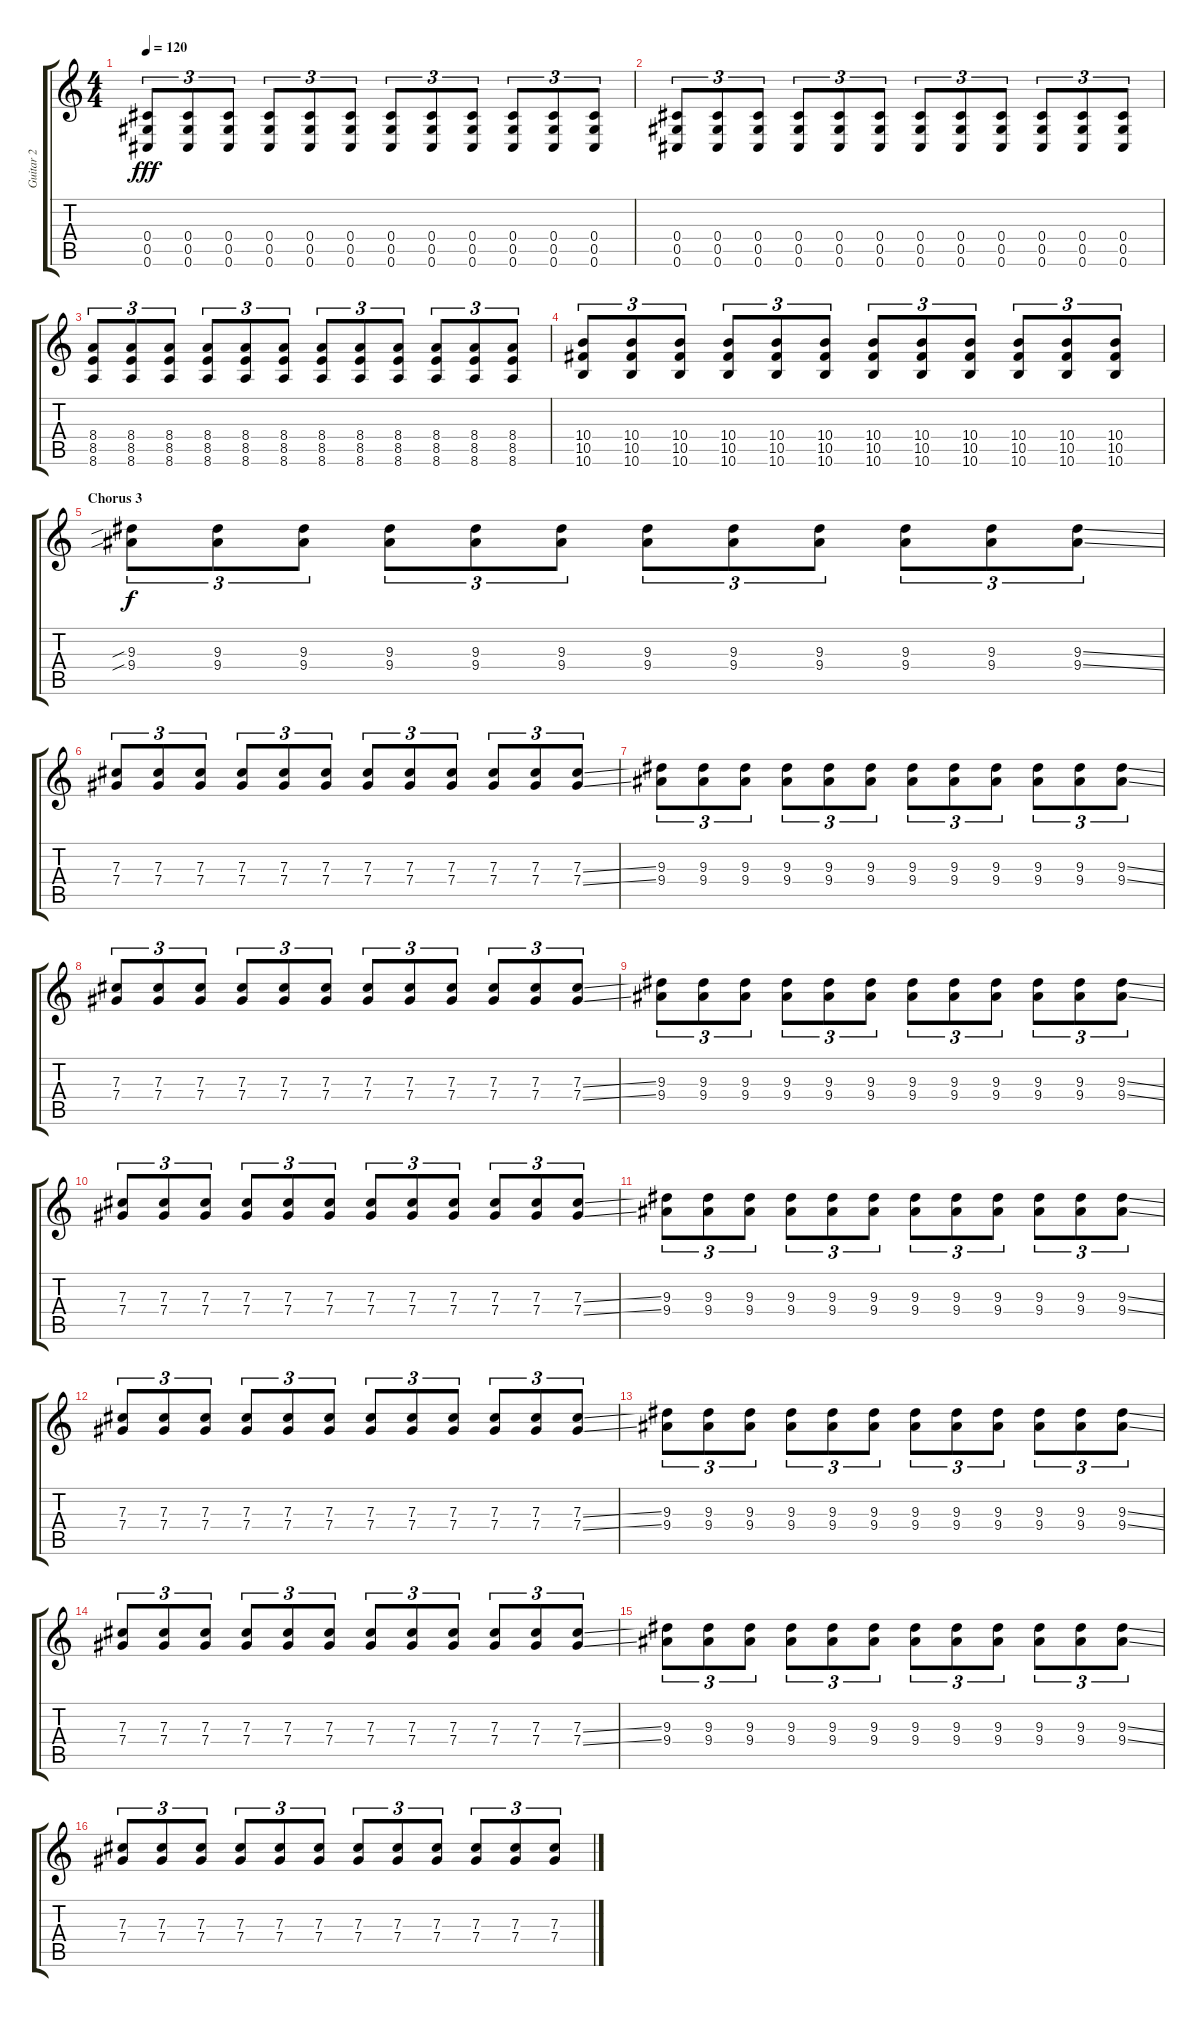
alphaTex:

\track ("Guitar 2" "Guitar 2") {instrument overdrivenguitar}
\staff {score tabs}
\tuning (Eb4 Bb3 Gb3 Db3 Ab2 Db2) {hide}
\ts (4 4)
\tempo 120
\clef g2
\ks c
(0.4 0.5 0.6).8{tu (3 2) dy fff} (0.4 0.5 0.6).8{tu (3 2)} (0.4 0.5 0.6).8{tu (3 2)} (0.4 0.5 0.6).8{tu (3 2)} (0.4 0.5 0.6).8{tu (3 2)} (0.4 0.5 0.6).8{tu (3 2)} (0.4 0.5 0.6).8{tu (3 2)} (0.4 0.5 0.6).8{tu (3 2)} (0.4 0.5 0.6).8{tu (3 2)} (0.4 0.5 0.6).8{tu (3 2)} (0.4 0.5 0.6).8{tu (3 2)} (0.4 0.5 0.6).8{tu (3 2)} |
(0.4 0.5 0.6).8{tu (3 2)} (0.4 0.5 0.6).8{tu (3 2)} (0.4 0.5 0.6).8{tu (3 2)} (0.4 0.5 0.6).8{tu (3 2)} (0.4 0.5 0.6).8{tu (3 2)} (0.4 0.5 0.6).8{tu (3 2)} (0.4 0.5 0.6).8{tu (3 2)} (0.4 0.5 0.6).8{tu (3 2)} (0.4 0.5 0.6).8{tu (3 2)} (0.4 0.5 0.6).8{tu (3 2)} (0.4 0.5 0.6).8{tu (3 2)} (0.4 0.5 0.6).8{tu (3 2)} |
(8.4 8.5 8.6).8{tu (3 2)} (8.4 8.5 8.6).8{tu (3 2)} (8.4 8.5 8.6).8{tu (3 2)} (8.4 8.5 8.6).8{tu (3 2)} (8.4 8.5 8.6).8{tu (3 2)} (8.4 8.5 8.6).8{tu (3 2)} (8.4 8.5 8.6).8{tu (3 2)} (8.4 8.5 8.6).8{tu (3 2)} (8.4 8.5 8.6).8{tu (3 2)} (8.4 8.5 8.6).8{tu (3 2)} (8.4 8.5 8.6).8{tu (3 2)} (8.4 8.5 8.6).8{tu (3 2)} |
(10.4 10.5 10.6).8{tu (3 2)} (10.4 10.5 10.6).8{tu (3 2)} (10.4 10.5 10.6).8{tu (3 2)} (10.4 10.5 10.6).8{tu (3 2)} (10.4 10.5 10.6).8{tu (3 2)} (10.4 10.5 10.6).8{tu (3 2)} (10.4 10.5 10.6).8{tu (3 2)} (10.4 10.5 10.6).8{tu (3 2)} (10.4 10.5 10.6).8{tu (3 2)} (10.4 10.5 10.6).8{tu (3 2)} (10.4 10.5 10.6).8{tu (3 2)} (10.4 10.5 10.6).8{tu (3 2)} |
\section ("" "Chorus 3")
(9.3{sib} 9.4{sib}).8{tu (3 2) dy f} (9.3 9.4).8{tu (3 2)} (9.3 9.4).8{tu (3 2)} (9.3 9.4).8{tu (3 2)} (9.3 9.4).8{tu (3 2)} (9.3 9.4).8{tu (3 2)} (9.3 9.4).8{tu (3 2)} (9.3 9.4).8{tu (3 2)} (9.3 9.4).8{tu (3 2)} (9.3 9.4).8{tu (3 2)} (9.3 9.4).8{tu (3 2)} (9.3{ss} 9.4{ss}).8{tu (3 2)} |
(7.3 7.4).8{tu (3 2)} (7.3 7.4).8{tu (3 2)} (7.3 7.4).8{tu (3 2)} (7.3 7.4).8{tu (3 2)} (7.3 7.4).8{tu (3 2)} (7.3 7.4).8{tu (3 2)} (7.3 7.4).8{tu (3 2)} (7.3 7.4).8{tu (3 2)} (7.3 7.4).8{tu (3 2)} (7.3 7.4).8{tu (3 2)} (7.3 7.4).8{tu (3 2)} (7.3{ss} 7.4{ss}).8{tu (3 2)} |
(9.3 9.4).8{tu (3 2)} (9.3 9.4).8{tu (3 2)} (9.3 9.4).8{tu (3 2)} (9.3 9.4).8{tu (3 2)} (9.3 9.4).8{tu (3 2)} (9.3 9.4).8{tu (3 2)} (9.3 9.4).8{tu (3 2)} (9.3 9.4).8{tu (3 2)} (9.3 9.4).8{tu (3 2)} (9.3 9.4).8{tu (3 2)} (9.3 9.4).8{tu (3 2)} (9.3{ss} 9.4{ss}).8{tu (3 2)} |
(7.3 7.4).8{tu (3 2)} (7.3 7.4).8{tu (3 2)} (7.3 7.4).8{tu (3 2)} (7.3 7.4).8{tu (3 2)} (7.3 7.4).8{tu (3 2)} (7.3 7.4).8{tu (3 2)} (7.3 7.4).8{tu (3 2)} (7.3 7.4).8{tu (3 2)} (7.3 7.4).8{tu (3 2)} (7.3 7.4).8{tu (3 2)} (7.3 7.4).8{tu (3 2)} (7.3{ss} 7.4{ss}).8{tu (3 2)} |
(9.3 9.4).8{tu (3 2)} (9.3 9.4).8{tu (3 2)} (9.3 9.4).8{tu (3 2)} (9.3 9.4).8{tu (3 2)} (9.3 9.4).8{tu (3 2)} (9.3 9.4).8{tu (3 2)} (9.3 9.4).8{tu (3 2)} (9.3 9.4).8{tu (3 2)} (9.3 9.4).8{tu (3 2)} (9.3 9.4).8{tu (3 2)} (9.3 9.4).8{tu (3 2)} (9.3{ss} 9.4{ss}).8{tu (3 2)} |
(7.3 7.4).8{tu (3 2)} (7.3 7.4).8{tu (3 2)} (7.3 7.4).8{tu (3 2)} (7.3 7.4).8{tu (3 2)} (7.3 7.4).8{tu (3 2)} (7.3 7.4).8{tu (3 2)} (7.3 7.4).8{tu (3 2)} (7.3 7.4).8{tu (3 2)} (7.3 7.4).8{tu (3 2)} (7.3 7.4).8{tu (3 2)} (7.3 7.4).8{tu (3 2)} (7.3{ss} 7.4{ss}).8{tu (3 2)} |
(9.3 9.4).8{tu (3 2)} (9.3 9.4).8{tu (3 2)} (9.3 9.4).8{tu (3 2)} (9.3 9.4).8{tu (3 2)} (9.3 9.4).8{tu (3 2)} (9.3 9.4).8{tu (3 2)} (9.3 9.4).8{tu (3 2)} (9.3 9.4).8{tu (3 2)} (9.3 9.4).8{tu (3 2)} (9.3 9.4).8{tu (3 2)} (9.3 9.4).8{tu (3 2)} (9.3{ss} 9.4{ss}).8{tu (3 2)} |
(7.3 7.4).8{tu (3 2)} (7.3 7.4).8{tu (3 2)} (7.3 7.4).8{tu (3 2)} (7.3 7.4).8{tu (3 2)} (7.3 7.4).8{tu (3 2)} (7.3 7.4).8{tu (3 2)} (7.3 7.4).8{tu (3 2)} (7.3 7.4).8{tu (3 2)} (7.3 7.4).8{tu (3 2)} (7.3 7.4).8{tu (3 2)} (7.3 7.4).8{tu (3 2)} (7.3{ss} 7.4{ss}).8{tu (3 2)} |
(9.3 9.4).8{tu (3 2)} (9.3 9.4).8{tu (3 2)} (9.3 9.4).8{tu (3 2)} (9.3 9.4).8{tu (3 2)} (9.3 9.4).8{tu (3 2)} (9.3 9.4).8{tu (3 2)} (9.3 9.4).8{tu (3 2)} (9.3 9.4).8{tu (3 2)} (9.3 9.4).8{tu (3 2)} (9.3 9.4).8{tu (3 2)} (9.3 9.4).8{tu (3 2)} (9.3{ss} 9.4{ss}).8{tu (3 2)} |
(7.3 7.4).8{tu (3 2)} (7.3 7.4).8{tu (3 2)} (7.3 7.4).8{tu (3 2)} (7.3 7.4).8{tu (3 2)} (7.3 7.4).8{tu (3 2)} (7.3 7.4).8{tu (3 2)} (7.3 7.4).8{tu (3 2)} (7.3 7.4).8{tu (3 2)} (7.3 7.4).8{tu (3 2)} (7.3 7.4).8{tu (3 2)} (7.3 7.4).8{tu (3 2)} (7.3{ss} 7.4{ss}).8{tu (3 2)} |
(9.3 9.4).8{tu (3 2)} (9.3 9.4).8{tu (3 2)} (9.3 9.4).8{tu (3 2)} (9.3 9.4).8{tu (3 2)} (9.3 9.4).8{tu (3 2)} (9.3 9.4).8{tu (3 2)} (9.3 9.4).8{tu (3 2)} (9.3 9.4).8{tu (3 2)} (9.3 9.4).8{tu (3 2)} (9.3 9.4).8{tu (3 2)} (9.3 9.4).8{tu (3 2)} (9.3{ss} 9.4{ss}).8{tu (3 2)} |
(7.3 7.4).8{tu (3 2)} (7.3 7.4).8{tu (3 2)} (7.3 7.4).8{tu (3 2)} (7.3 7.4).8{tu (3 2)} (7.3 7.4).8{tu (3 2)} (7.3 7.4).8{tu (3 2)} (7.3 7.4).8{tu (3 2)} (7.3 7.4).8{tu (3 2)} (7.3 7.4).8{tu (3 2)} (7.3 7.4).8{tu (3 2)} (7.3 7.4).8{tu (3 2)} (7.3{ss} 7.4{ss}).8{tu (3 2)}
